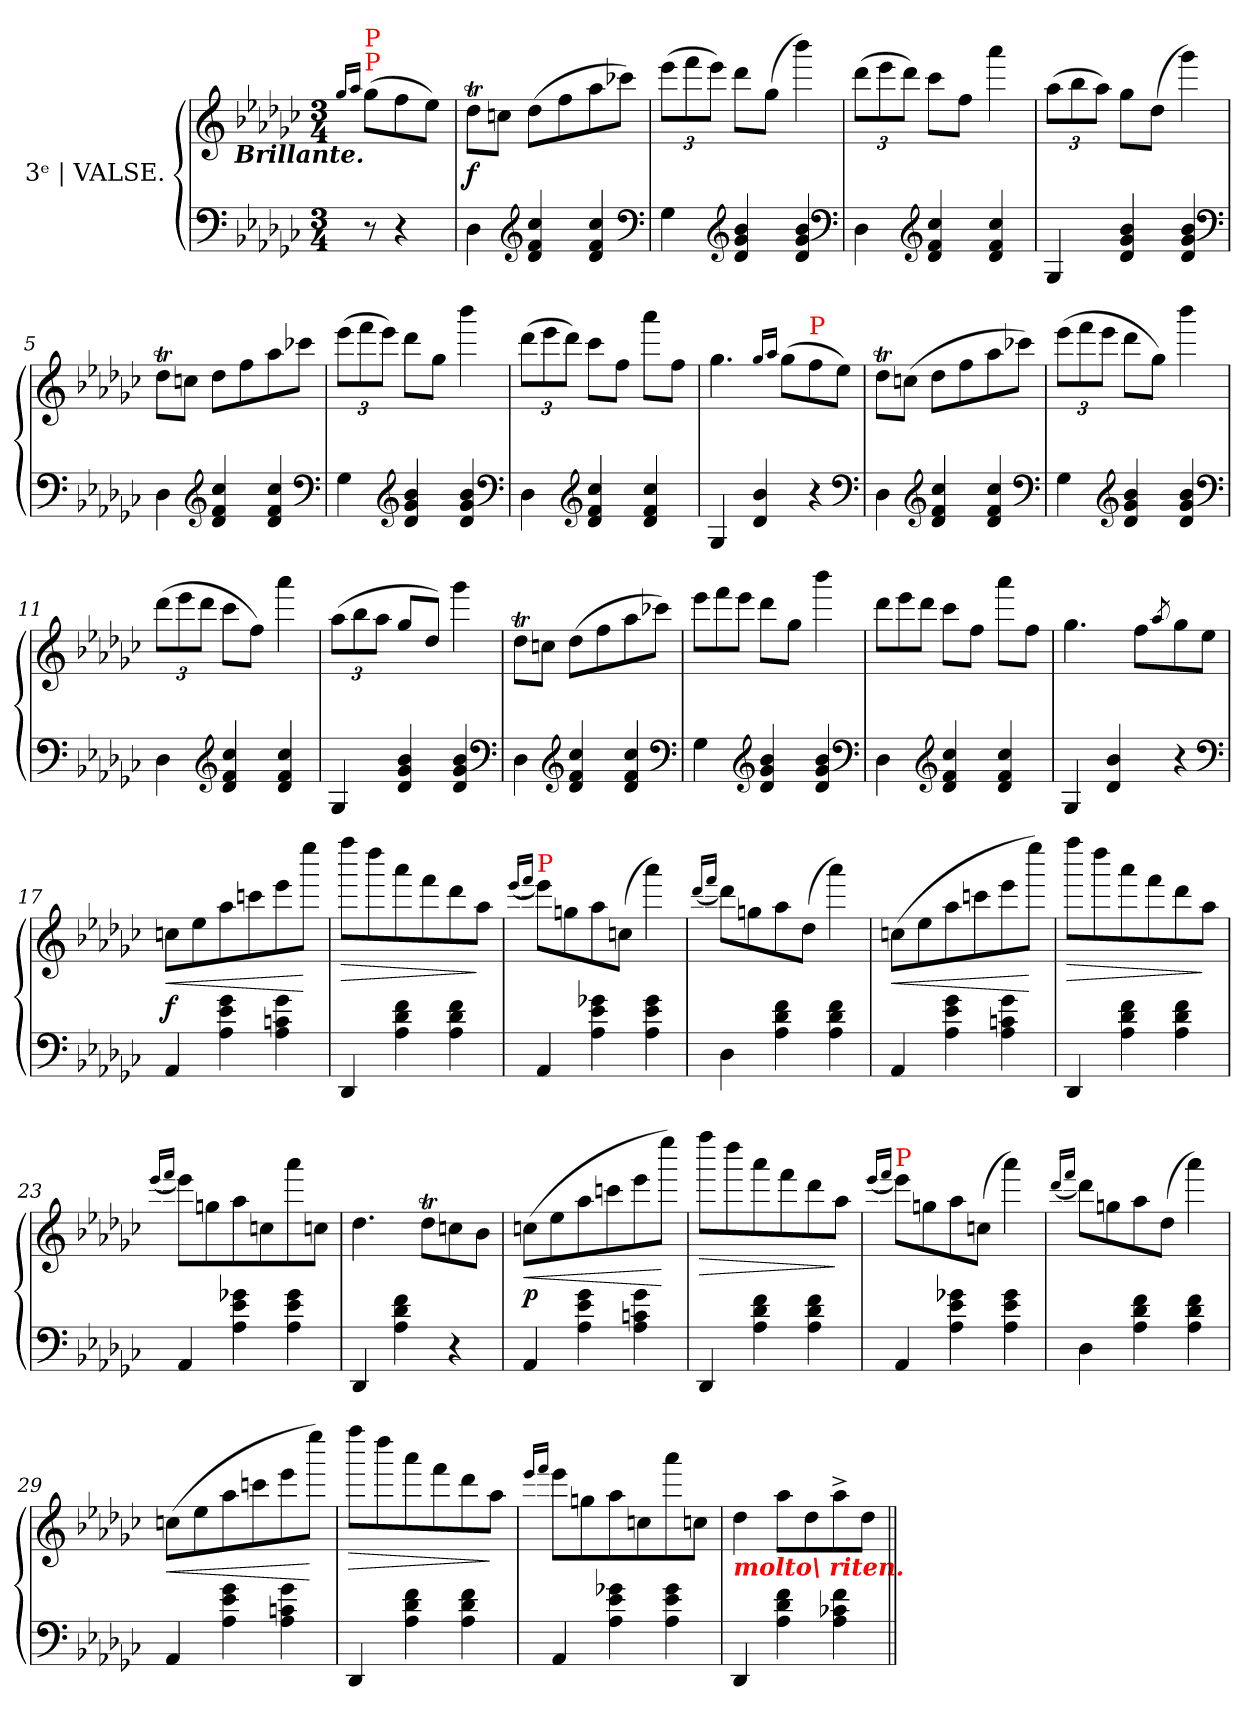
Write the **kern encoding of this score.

**kern	**kern	**dynam
*part1	*part1	*part1
*staff2	*staff1	*staff1/2
*I"3ᵉ | VALSE.	*	*
*clefF4	*clefG2	*
*k[b-e-a-d-g-c-]	*k[b-e-a-d-g-c-]	*
*M3/4	*M3/4	*
*MM264	*MM264	*
=	=	=
.	16qqgg-/LL	.
.	16qqaa-/JJ	.
!	!LO:TX:b:Bi:rj:t=Brillante.	!
!	!LO:TX:color=#FF0000:t=P	!
!	!LO:TX:color=#FF0000:t=P	!
8r	(>8gg-L	.
4r	8ff	.
.	8ee-J)	.
=1	=1	=1
4D-\	8dd-TL	f
.	8ccnJ	.
*clefG2	*	*
4d- 4f 4cc-	(>8dd-L	.
.	8ff	.
4d- 4f 4cc-	8aa-	.
.	8ccc-XJ)	.
*clefF4	*	*
=2	=2	=2
*	*Xbrackettup	*
4G-	(>12eee-L	.
.	12fff	.
.	12eee-J)	.
*clefG2	*	*
4d- 4g- 4b-	8ddd-L	.
.	(>8gg-J	.
4d- 4g- 4b-	4bbb-)	.
*clefF4	*	*
=3	=3	=3
4D-\	(>12ddd-L	.
.	12eee-	.
.	12ddd-J)	.
*clefG2	*	*
4d- 4f 4cc-	8ccc-\L	.
.	8ffJ	.
4d- 4f 4cc-	4aaa-	.
=4	=4	=4
4G-	(>12aa-L	.
.	12bb-	.
.	12aa-J)	.
4d- 4g- 4b-	8gg-L	.
.	(>8dd-J	.
4d- 4g- 4b-	4ggg-)	.
*clefF4	*	*
=5	=5	=5
4D-\	8dd-TL	.
.	8ccnJ	.
*clefG2	*	*
4d- 4f 4cc-	8dd-L	.
.	8ff	.
4d- 4f 4cc-	8aa-	.
.	8ccc-XJ	.
*clefF4	*	*
=6	=6	=6
4G-	(>12eee-L	.
.	12fff	.
.	12eee-J)	.
*clefG2	*	*
4d- 4g- 4b-	8ddd-\L	.
.	8gg-J	.
4d- 4g- 4b-	4bbb-	.
*clefF4	*	*
=7	=7	=7
4D-\	(>12ddd-L	.
.	12eee-	.
.	12ddd-J)	.
*clefG2	*	*
4d- 4f 4cc-	8ccc-\L	.
.	8ffJ	.
4d- 4f 4cc-	8aaa-L	.
.	8ffJ	.
=8	=8	=8
4G-	4.gg-	.
4d- 4b-	.	.
.	16qqgg-/LL	.
.	16qqaa-/JJ	.
.	(<8gg-L	.
!	!LO:TX:color=#FF0000:t=P	!
4r	8ff	.
.	8ee-J)	.
*clefF4	*	*
=9	=9	=9
4D-\	8dd-TL	.
.	(<8ccnJ	.
*clefG2	*	*
4d- 4f 4cc-	8dd-L	.
.	8ff	.
4d- 4f 4cc-	8aa-	.
.	8ccc-XJ)	.
*clefF4	*	*
=10	=10	=10
4G-	(>12eee-L	.
.	12fff	.
.	12eee-J	.
*clefG2	*	*
4d- 4g- 4b-	8ddd-\L	.
.	8gg-J)	.
4d- 4g- 4b-	4bbb-	.
*clefF4	*	*
=11	=11	=11
4D-\	(>12ddd-L	.
.	12eee-	.
.	12ddd-J	.
*clefG2	*	*
4d- 4f 4cc-	8ccc-\L	.
.	8ffJ)	.
4d- 4f 4cc-	4aaa-	.
=12	=12	=12
4G-	(<12aa-L	.
.	12bb-	.
.	12aa-J	.
4d- 4g- 4b-	8gg-/L	.
.	8dd-J)	.
4d- 4g- 4b-	4ggg-	.
*clefF4	*	*
=13	=13	=13
4D-\	8dd-TL	.
.	8ccnJ	.
*clefG2	*	*
4d- 4f 4cc-	(>8dd-L	.
.	8ff	.
4d- 4f 4cc-	8aa-	.
.	8ccc-XJ)	.
*clefF4	*	*
=14	=14	=14
*	*Xtuplet	*
4G-	12eee-L	.
.	12fff	.
.	12eee-J	.
*clefG2	*	*
4d- 4g- 4b-	8ddd-L	.
.	8gg-J	.
4d- 4g- 4b-	4bbb-	.
*clefF4	*	*
=15	=15	=15
4D-\	12ddd-L	.
.	12eee-	.
.	12ddd-J	.
*clefG2	*	*
4d- 4f 4cc-	8ccc-\L	.
.	8ffJ	.
4d- 4f 4cc-	8aaa-\L	.
.	8ffJ	.
=16	=16	=16
4G-	4.gg-	.
4d- 4b-	.	.
.	8ffL	.
.	8qaa-/	.
4r	8gg-	.
.	8ee-J	.
*clefF4	*	*
=17	=17	=17
!	!	!LO:HP:b
4AA-	8ccnL	< f
.	8ee-	.
4A- 4e- 4g-	8aa-	.
.	8cccn	.
4A- 4cn 4g-	8eee-	.
.	8eeee-J	[
=18	=18	=18
!	!	!LO:HP:b
4DD-	8ffffL	>
.	8dddd-	.
4A- 4d- 4f	8aaa-	.
.	8fff	.
4A- 4d- 4f	8ddd-	.
.	8aa-J	]
=19	=19	=19
.	(<16qqeee-/LL	.
.	16qqfffJJ	.
!	!LO:TX:color=#FF0000:t=P	!
4AA-	8eee-\L)	.
.	8ggn	.
4A- 4e- 4g-X	8aa-	.
.	(>8ccnJ	.
4A- 4e- 4g-	4aaa-)	.
=20	=20	=20
.	(<16qqddd-/LL	.
.	16qqfff/JJ	.
4D-\	8ddd-\L)	.
.	8ggn	.
4A- 4d- 4f	8aa-	.
.	(>8dd-J	.
4A- 4d- 4f	4aaa-)	.
=21	=21	=21
!	!	!LO:HP:b
4AA-	(>8ccnL	<
.	8ee-	.
4A- 4e- 4g-	8aa-	.
.	8cccn	.
4A- 4cn 4g-	8eee-	.
.	8eeee-J)	[
=22	=22	=22
!	!	!LO:HP:b
4DD-	8ffffL	>
.	8dddd-	.
4A- 4d- 4f	8aaa-	.
.	8fff	.
4A- 4d- 4f	8ddd-	.
.	8aa-J	]
=23	=23	=23
.	(<16qqeee-/LL	.
.	16qqfffJJ	.
4AA-	8eee-\L)	.
.	8ggn	.
4A- 4e- 4g-X	8aa-	.
.	8ccn	.
4A- 4e- 4g-	8aaa-	.
.	8ccnJ	.
=24	=24	=24
4DD-	4.dd-	.
4A- 4d- 4f	.	.
.	8dd-TL	.
4r	8ccn	.
.	8b-J	.
=25	=25	=25
!	!	!LO:HP:b
4AA-	(>8ccnL	< p
.	8ee-	.
4A- 4e- 4g-	8aa-	.
.	8cccn	.
4A- 4cn 4g-	8eee-	.
.	8eeee-J)	[
=26	=26	=26
!	!	!LO:HP:b
4DD-	8ffffL	>
.	8dddd-	.
4A- 4d- 4f	8aaa-	.
.	8fff	.
4A- 4d- 4f	8ddd-	.
.	8aa-J	]
=27	=27	=27
.	(<16qqeee-/LL	.
.	16qqfffJJ	.
!	!LO:TX:color=#FF0000:t=P	!
4AA-	8eee-\L)	.
.	8ggn	.
4A- 4e- 4g-X	8aa-	.
.	(>8ccnJ	.
4A- 4e- 4g-	4aaa-)	.
=28	=28	=28
.	(<16qqddd-/LL	.
.	16qqfffJJ	.
4D-\	8ddd-\L)	.
.	8ggn	.
4A- 4d- 4f	8aa-	.
.	(>8dd-J	.
4A- 4d- 4f	4aaa-)	.
=29	=29	=29
!	!	!LO:HP:b
4AA-	(>8ccnL	<
.	8ee-	.
4A- 4e- 4g-	8aa-	.
.	8cccn	.
4A- 4cn 4g-	8eee-	.
.	8eeee-J)	[
=30	=30	=30
!	!	!LO:HP:b
4DD-	8ffffL	>
.	8dddd-	.
4A- 4d- 4f	8aaa-	.
.	8fff	.
4A- 4d- 4f	8ddd-	.
.	8aa-J	]
=31	=31	=31
.	16qqeee-/LL	.
.	16qqfff/JJ	.
4AA-	8eee-L	.
.	8ggn	.
4A- 4e- 4g-X	8aa-	.
.	8ccn	.
4A- 4e- 4g-	8aaa-	.
.	8ccnJ	.
=32	=32	=32
!	!LO:TX:b:Bi:color=#FF0000:t=molto\ riten.	!
4DD-	4dd-	.
4A- 4d- 4f	8aa-L	.
.	8dd-	.
4A- 4c-X 4f	8aa-^<	.
.	8dd-J	.
=||	=||	=||
*-	*-	*-
